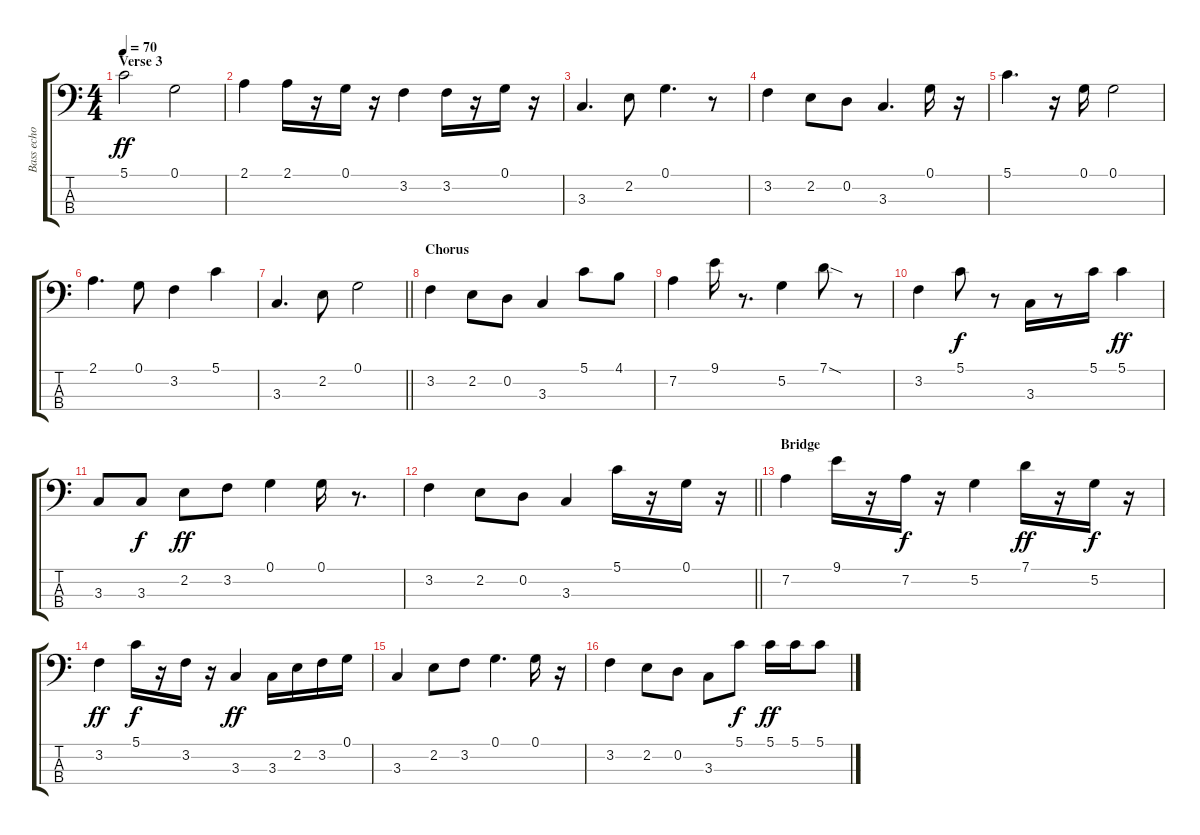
\track ("Bass echo" "Bass echo") {instrument fretlessbass}
\staff {score tabs}
\tuning (G2 D2 A1 E1) {hide}
\ts (4 4)
\section ("" "Verse 3")
\tempo 70
\clef f4
\ks c
5.1.2{dy ff} 0.1.2 |
2.1.4 2.1.16 r.16 0.1.16 r.16 3.2.4 3.2.16 r.16 0.1.16 r.16 |
3.3.4{d} 2.2.8 0.1.4{d} r.8 |
3.2.4 2.2.8 0.2.8 3.3.4{d} 0.1.16 r.16 |
5.1.4{d} r.16 0.1.16 0.1.2 |
2.1.4{d} 0.1.8 3.2.4 5.1.4 |
\barLineRight lightlight
3.3.4{d} 2.2.8 0.1.2 |
\section ("" "Chorus")
3.2.4 2.2.8 0.2.8 3.3.4 5.1.8 4.1.8 |
7.2.4 9.1.16 r.8{d} 5.2.4 7.1{sod}.8 r.8 |
3.2.4 5.1.8{dy f} r.8 3.3.16 r.8 5.1.16 5.1.4{dy ff} |
3.3.8 3.3.8{dy f} 2.2.8{dy ff} 3.2.8 0.1.4 0.1.16 r.8{d} |
\barLineRight lightlight
3.2.4 2.2.8 0.2.8 3.3.4 5.1.16 r.16 0.1.16 r.16 |
\section ("" "Bridge")
7.2.4 9.1.16 r.16 7.2.16{dy f} r.16 5.2.4 7.1.16{dy ff} r.16 5.2.16{dy f} r.16 |
3.2.4{dy ff} 5.1.16{dy f} r.16 3.2.16 r.16 3.3.4{dy ff} 3.3.16 2.2.16 3.2.16 0.1.16 |
3.3.4 2.2.8 3.2.8 0.1.4{d} 0.1.16 r.16 |
3.2.4 2.2.8 0.2.8 3.3.8 5.1.8{dy f} 5.1.16{dy ff} 5.1.16 5.1.8
